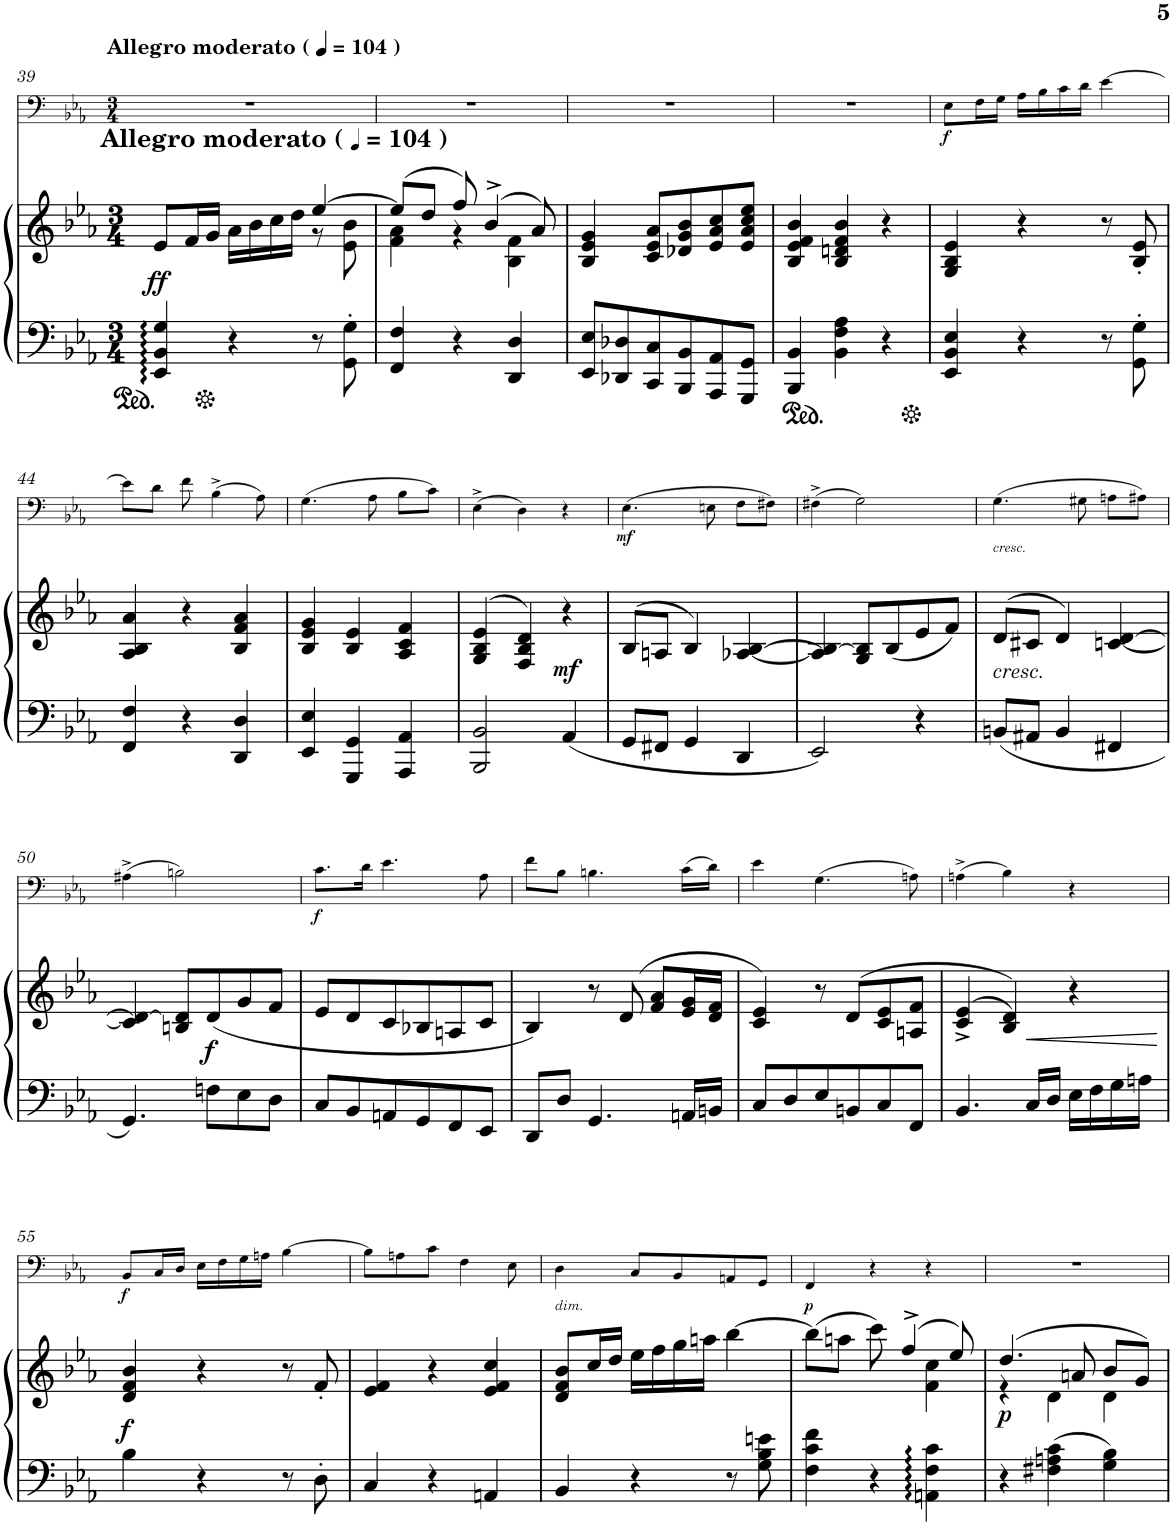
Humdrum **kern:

**kern	**kern	**dynam	**kern	**dynam
*part2	*part2	*part2	*part1	*part1
*staff3	*staff2	*staff2/3	*staff1	*staff1
*I"Piano	*	*	*I"Trombone	*
*I'Pno	*	*	*I'Trb	*
!!LO:PB:g=z
*clefF4	*clefG2	*	*clefC4	*
*k[b-e-a-]	*k[b-e-a-]	*	*k[b-e-a-]	*
*M3/4	*M3/4	*	*M3/4	*
*MM104	*MM104	*	*MM104	*
=39	=39	=39	=39	=39
*	*^	*	*	*
!	!	!	!	!LO:TX:a:B:t=Allegro moderato (	!
!	!	!	!	!LO:TX:a:B:t=)	!
!	!LO:TX:a:B:t=Allegro moderato (	!	!	!	!
!	!LO:TX:a:B:t=)	!	!	!	!
!	!	!	!LO:DY:b	!	!
4EE-/ 4BB-/ 4G/	8e-/L	2ryy	ff	2.r	.
.	16f/L	.	.	.	.
.	16g/JJ	.	.	.	.
4r	16a-\LL	.	.	.	.
.	16b-\	.	.	.	.
.	16cc\	.	.	.	.
.	16dd\JJ	.	.	.	.
8r	[4ee-/	8r	.	.	.
8GG\' 8G\'	.	8e-\ 8b-\	.	.	.
=40	=40	=40	=40	=40	=40
4FF/ 4F/	(8ee-/L]	4f\ 4a-\	.	2.r	.
.	8dd/J	.	.	.	.
4r	8ff/)	4r	.	.	.
.	(4b-^/	.	.	.	.
4DD/ 4D/	.	4B-\ 4f\	.	.	.
.	8a-/)	.	.	.	.
*	*v	*v	*	*	*
=41	=41	=41	=41	=41
8EE-/ 8E-/L	4B-/ 4e-/ 4g/	.	2.r	.
8DD-X/ 8D-X/	.	.	.	.
8CC/ 8C/	8c/ 8e-/ 8a-/L	.	.	.
8BBB-/ 8BB-/	8d-X/ 8g/ 8b-/	.	.	.
8AAA-/ 8AA-/	8e-/ 8a-/ 8cc/	.	.	.
8GGG/ 8GG/J	8e-/ 8a-/ 8cc/ 8ee-/J	.	.	.
=42	=42	=42	=42	=42
4BBB-/ 4BB-/	4B-/ 4e-/ 4f/ 4b-/	.	2.r	.
4BB-\ 4F\ 4A-\	4B-/ 4dn/ 4f/ 4b-/	.	.	.
4r	4r	.	.	.
=43	=43	=43	=43	=43
!	!	!	!	!LO:DY:b
4EE-/ 4BB-/ 4E-/	4G/ 4B-/ 4e-/	.	8E-\L	f
.	.	.	16F\L	.
.	.	.	16G\JJ	.
4r	4r	.	16A-\LL	.
.	.	.	16B-\	.
.	.	.	16c\	.
.	.	.	16d\JJ	.
8r	8r	.	[4e-\	.
8GG\' 8G\'	8B-/' 8e-/'	.	.	.
!!LO:LB:g=z
=44	=44	=44	=44	=44
4FF/ 4F/	4A-/ 4B-/ 4a-/	.	8e-\L]	.
.	.	.	8d\J	.
4r	4r	.	8f\	.
.	.	.	(4B-^\	.
4DD/ 4D/	4B-/ 4f/ 4a-/	.	.	.
.	.	.	8A-\)	.
=45	=45	=45	=45	=45
4EE-/ 4E-/	4B-/ 4e-/ 4g/	.	(4.G\	.
4GGG/ 4GG/	4B-/ 4e-/	.	.	.
.	.	.	8A-\	.
4AAA-/ 4AA-/	4A-/ 4c/ 4f/	.	8B-\L	.
.	.	.	8c\J)	.
=46	=46	=46	=46	=46
2BBB-/ 2BB-/	(>4G/ 4B-/ 4e-/	.	(4E-^\	.
.	4F/ 4B-/ 4d/)	.	4D\)	.
!	!	!LO:DY:b	!	!
4AA-/	4r	mf	4r	.
=47	=47	=47	=47	=47
!	!	!	!	!LO:DY:b
8GG/L	(>8B-/L	.	(4.E-\	mf
8FF#X/J	8An/J	.	.	.
4GG/	4B-/)	.	.	.
.	.	.	8En\	.
4DD/	[4A-X/ [4B-/	.	8F\L	.
.	.	.	8F#X\J)	.
=48	=48	=48	=48	=48
2EE-/	4A-/] 4B-/_	.	(4F#X^\	.
.	8G/ 8B-/]L	.	2G\)	.
.	(8B-/	.	.	.
4r	8e-/	.	.	.
.	8f/J)	.	.	.
=49	=49	=49	=49	=49
!	!	!	!LO:TX:b:i:t=cresc.	!
!	!LO:TX:b:i:t=cresc.	!	!	!
8BBn/L	(>8d/L	.	(4.G\	.
8AA#X/J	8c#X/J	.	.	.
4BB/	4d/)	.	.	.
.	.	.	8G#X\	.
4FF#X/	[4cn/ [4d/	.	8An\L	.
.	.	.	8A#X\J)	.
!!LO:LB:g=z
=50	=50	=50	=50	=50
4.GG/	4c/] 4d/_	.	(4A#X^\	.
.	8Bn/ 8d/]L	.	2Bn\)	.
!	!	!LO:DY:b	!	!
8Fn\L	(8d/	f	.	.
8E-\	8g/	.	.	.
8D\J	8f/J	.	.	.
=51	=51	=51	=51	=51
!	!	!	!	!LO:DY:b
8C/L	8e-/L	.	8.c\L	f
8BB-/	8d/	.	.	.
.	.	.	16d\Jk	.
8AAn/	8c/	.	4.e-\	.
8GG/	8B-X/	.	.	.
8FF/	8An/	.	.	.
8EE-/J	8c/J	.	8A-\	.
=52	=52	=52	=52	=52
8DD/L	4B-/)	.	8f\L	.
8D/J	.	.	8B-\J	.
4.GG/	8r	.	4.Bn\	.
.	(>8d/	.	.	.
.	8f/ 8a-/L	.	.	.
16AAn/LL	16e-/ 16g/L	.	(16c\LL	.
16BBn/JJ	16d/ 16f/JJ	.	16d\JJ)	.
=53	=53	=53	=53	=53
8C/L	4c/ 4e-/)	.	4e-\	.
8D/	.	.	.	.
8E-/	8r	.	(4.G\	.
8BBn/	(>8d/L	.	.	.
8C/	8c/ 8e-/	.	.	.
8FF/J	8An/ 8f/J	.	8An\)	.
=54	=54	=54	=54	=54
4.BB-/	(>4c/^ 4e-/^	.	(4An^\	.
.	4B-/ 4d/))	.	4B-\)	.
16C/LL	.	.	.	.
16D/JJ	.	.	.	.
16E-\LL	4r	.	4r	.
16F\	.	.	.	.
16G\	.	.	.	.
16An\JJ	.	.	.	.
!!LO:LB:g=z
=55	=55	=55	=55	=55
!	!	!LO:DY:b	!	!LO:DY:b
4B-\	4d/ 4f/ 4b-/	f	8BB-/L	f
.	.	.	16C/L	.
.	.	.	16D/JJ	.
4r	4r	.	16E-\LL	.
.	.	.	16F\	.
.	.	.	16G\	.
.	.	.	16An\JJ	.
8r	8r	.	[4B-\	.
8D'\	8f'/	.	.	.
=56	=56	=56	=56	=56
4C/	4e-/ 4f/	.	8B-\L]	.
.	.	.	8An\	.
4r	4r	.	8c\J	.
.	.	.	4F\	.
4AAn/	4e-/ 4f/ 4cc/	.	.	.
.	.	.	8E-\	.
=57	=57	=57	=57	=57
!	!	!	!LO:TX:b:i:t=dim.	!
4BB-/	8d/ 8f/ 8b-/L	.	4D\	.
.	16cc/L	.	.	.
.	16dd/JJ	.	.	.
4r	16ee-\LL	.	8C/L	.
.	16ff\	.	.	.
.	16gg\	.	8BB-/	.
.	16aan\JJ	.	.	.
8r	[4bb-\	.	8AAn/	.
8G\ 8B-\ 8en\	.	.	8GG/J	.
=58	=58	=58	=58	=58
*	*^	*	*	*
!	!	!	!	!	!LO:DY:b
4F\ 4c\ 4f\	(8bb-\L]	2ryy	.	4FF/	p
.	8aan\J	.	.	.	.
4r	8ccc\)	.	.	4r	.
.	(4ff^/	.	.	.	.
4AAn\ 4F\ 4c\	.	4f\ 4cc\	.	4r	.
.	8ee-/)	.	.	.	.
=59	=59	=59	=59	=59	=59
!	!	!	!LO:DY:b	!	!
4r	(4.dd/	4r	p	2.r	.
4F#X\ 4An\ 4c\	.	4d\	.	.	.
.	8an/	.	.	.	.
4G\ 4B-\	8b-/L	4d\	.	.	.
.	8g/J)	.	.	.	.
*	*v	*v	*	*	*
=	=	=	=	=
*-	*-	*-	*-	*-
